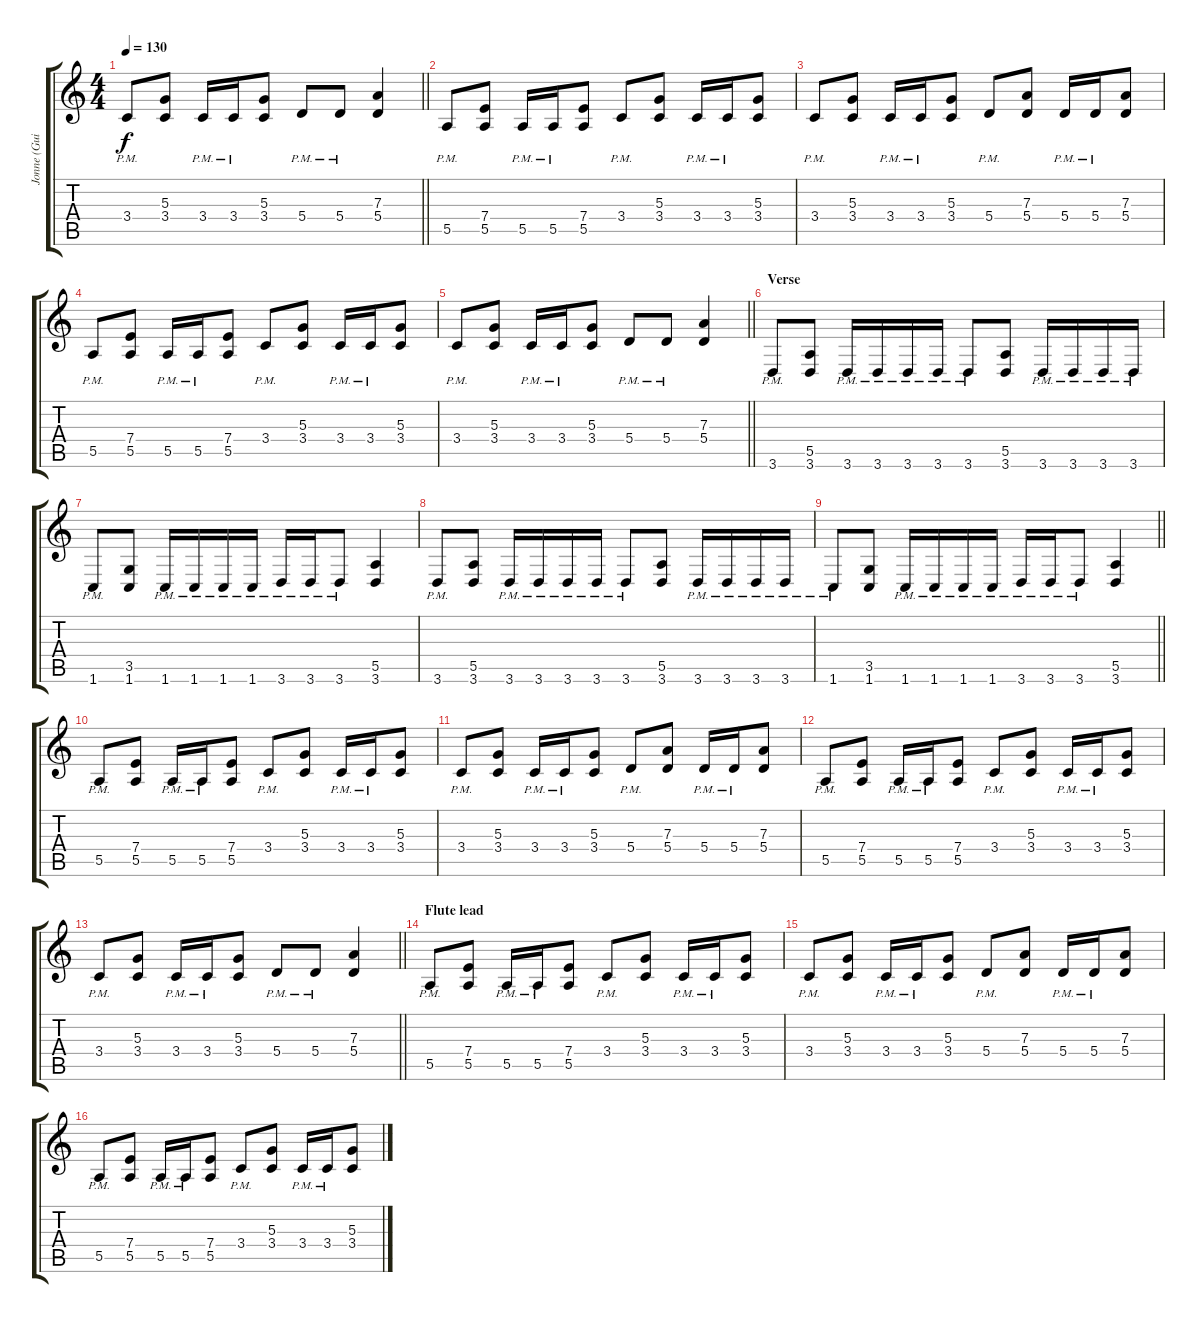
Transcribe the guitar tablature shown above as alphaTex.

\track ("Jonne (Guitar)" "Jonne (Gui") {instrument distortionguitar}
\staff {score tabs}
\tuning (B3 Gb3 D3 A2 E2 B1) {hide}
\ts (4 4)
\tempo 130
\clef g2
\barLineRight lightlight
\ks c
3.4{pm}.8{dy f} (5.3 3.4).8 3.4{pm}.16 3.4{pm}.16 (5.3 3.4).8 5.4{pm}.8 5.4{pm}.8 (7.3 5.4).4 |
\section ("" "")
5.5{pm}.8 (7.4 5.5).8 5.5{pm}.16 5.5{pm}.16 (7.4 5.5).8 3.4{pm}.8 (5.3 3.4).8 3.4{pm}.16 3.4{pm}.16 (5.3 3.4).8 |
3.4{pm}.8 (5.3 3.4).8 3.4{pm}.16 3.4{pm}.16 (5.3 3.4).8 5.4{pm}.8 (7.3 5.4).8 5.4{pm}.16 5.4{pm}.16 (7.3 5.4).8 |
5.5{pm}.8 (7.4 5.5).8 5.5{pm}.16 5.5{pm}.16 (7.4 5.5).8 3.4{pm}.8 (5.3 3.4).8 3.4{pm}.16 3.4{pm}.16 (5.3 3.4).8 |
\barLineRight lightlight
3.4{pm}.8 (5.3 3.4).8 3.4{pm}.16 3.4{pm}.16 (5.3 3.4).8 5.4{pm}.8 5.4{pm}.8 (7.3 5.4).4 |
\section ("" "Verse")
3.6{pm}.8 (5.5 3.6).8 3.6{pm}.16 3.6{pm}.16 3.6{pm}.16 3.6{pm}.16 3.6{pm}.8 (5.5 3.6).8 3.6{pm}.16 3.6{pm}.16 3.6{pm}.16 3.6{pm}.16 |
1.6{pm}.8 (3.5 1.6).8 1.6{pm}.16 1.6{pm}.16 1.6{pm}.16 1.6{pm}.16 3.6{pm}.16 3.6{pm}.16 3.6{pm}.8 (5.5 3.6).4 |
3.6{pm}.8 (5.5 3.6).8 3.6{pm}.16 3.6{pm}.16 3.6{pm}.16 3.6{pm}.16 3.6{pm}.8 (5.5 3.6).8 3.6{pm}.16 3.6{pm}.16 3.6{pm}.16 3.6{pm}.16 |
\barLineRight lightlight
1.6{pm}.8 (3.5 1.6).8 1.6{pm}.16 1.6{pm}.16 1.6{pm}.16 1.6{pm}.16 3.6{pm}.16 3.6{pm}.16 3.6{pm}.8 (5.5 3.6).4 |
\section ("" "")
5.5{pm}.8 (7.4 5.5).8 5.5{pm}.16 5.5{pm}.16 (7.4 5.5).8 3.4{pm}.8 (5.3 3.4).8 3.4{pm}.16 3.4{pm}.16 (5.3 3.4).8 |
3.4{pm}.8 (5.3 3.4).8 3.4{pm}.16 3.4{pm}.16 (5.3 3.4).8 5.4{pm}.8 (7.3 5.4).8 5.4{pm}.16 5.4{pm}.16 (7.3 5.4).8 |
5.5{pm}.8 (7.4 5.5).8 5.5{pm}.16 5.5{pm}.16 (7.4 5.5).8 3.4{pm}.8 (5.3 3.4).8 3.4{pm}.16 3.4{pm}.16 (5.3 3.4).8 |
\barLineRight lightlight
3.4{pm}.8 (5.3 3.4).8 3.4{pm}.16 3.4{pm}.16 (5.3 3.4).8 5.4{pm}.8 5.4{pm}.8 (7.3 5.4).4 |
\section ("" "Flute lead")
5.5{pm}.8 (7.4 5.5).8 5.5{pm}.16 5.5{pm}.16 (7.4 5.5).8 3.4{pm}.8 (5.3 3.4).8 3.4{pm}.16 3.4{pm}.16 (5.3 3.4).8 |
3.4{pm}.8 (5.3 3.4).8 3.4{pm}.16 3.4{pm}.16 (5.3 3.4).8 5.4{pm}.8 (7.3 5.4).8 5.4{pm}.16 5.4{pm}.16 (7.3 5.4).8 |
5.5{pm}.8 (7.4 5.5).8 5.5{pm}.16 5.5{pm}.16 (7.4 5.5).8 3.4{pm}.8 (5.3 3.4).8 3.4{pm}.16 3.4{pm}.16 (5.3 3.4).8
